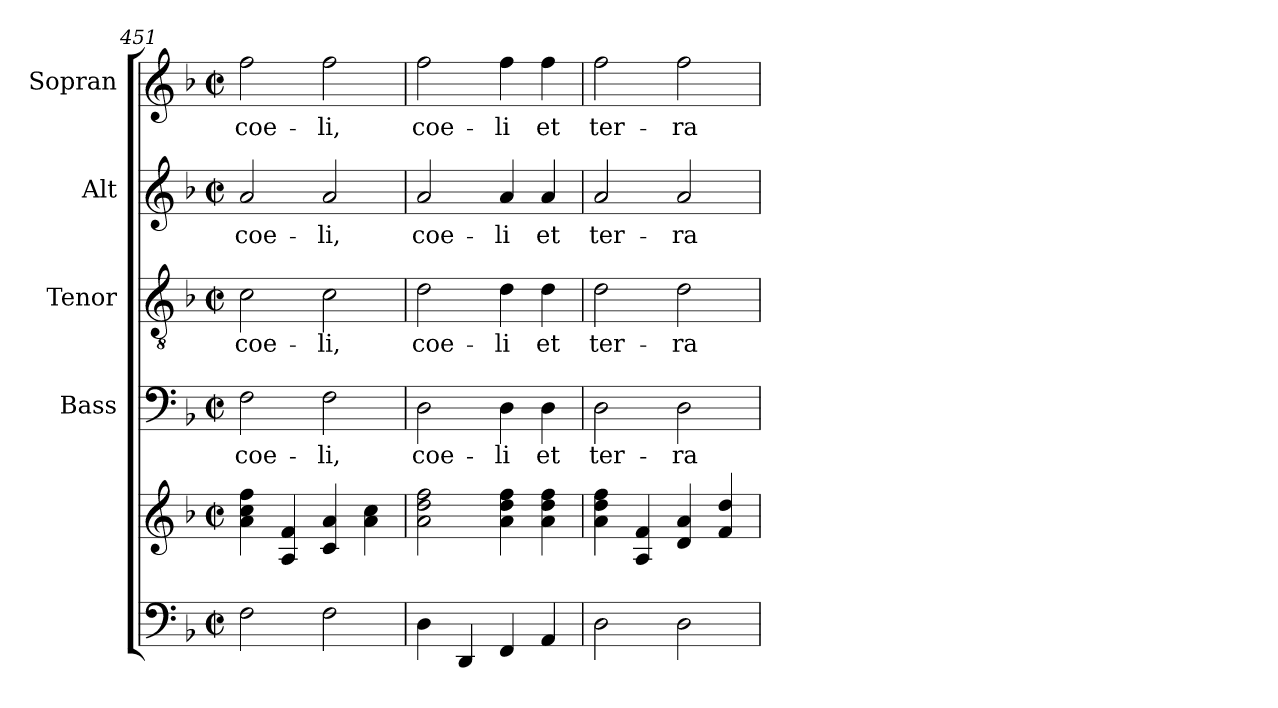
**kern	**kern	**kern	**text	**kern	**text	**kern	**text	**kern	**text
*part5	*part5	*part4	*part4	*part3	*part3	*part2	*part2	*part1	*part1
*staff6	*staff5	*staff4	*staff4	*staff3	*staff3	*staff2	*staff2	*staff1	*staff1
*	*	*I"Bass	*	*I"Tenor	*	*I"Alt	*	*I"Sopran	*
*	*	*I'B.	*	*I'T.	*	*I'A.	*	*I'S.	*
*clefF4	*clefG2	*clefF4	*	*clefGv2	*	*clefG2	*	*clefG2	*
*k[b-]	*k[b-]	*k[b-]	*	*k[b-]	*	*k[b-]	*	*k[b-]	*
*F:	*F:	*F:	*	*F:	*	*F:	*	*F:	*
*M2/2	*M2/2	*M2/2	*	*M2/2	*	*M2/2	*	*M2/2	*
*met(c|)	*met(c|)	*met(c|)	*	*met(c|)	*	*met(c|)	*	*met(c|)	*
=451	=451	=451	=451	=451	=451	=451	=451	=451	=451
!	!	!	!LO:LY:b	!	!LO:LY:b	!	!LO:LY:b	!	!LO:LY:b
2F\	4a\ 4cc\ 4ff\	2F\	coe-	2c\	coe-	2a/	coe-	2ff\	coe-
.	4A/ 4f/	.	.	.	.	.	.	.	.
!	!	!	!LO:LY:b	!	!LO:LY:b	!	!LO:LY:b	!	!LO:LY:b
2F\	4c/ 4a/	2F\	-li,	2c\	-li,	2a/	-li,	2ff\	-li,
.	4a\ 4cc\	.	.	.	.	.	.	.	.
=452	=452	=452	=452	=452	=452	=452	=452	=452	=452
!	!	!	!LO:LY:b	!	!LO:LY:b	!	!LO:LY:b	!	!LO:LY:b
4D\	2a\ 2dd\ 2ff\	2D\	coe-	2d\	coe-	2a/	coe-	2ff\	coe-
4DD/	.	.	.	.	.	.	.	.	.
!	!	!	!LO:LY:b	!	!LO:LY:b	!	!LO:LY:b	!	!LO:LY:b
4FF/	4a\ 4dd\ 4ff\	4D\	-li	4d\	-li	4a/	-li	4ff\	-li
!	!	!	!LO:LY:b	!	!LO:LY:b	!	!LO:LY:b	!	!LO:LY:b
4AA/	4a\ 4dd\ 4ff\	4D\	et	4d\	et	4a/	et	4ff\	et
=453	=453	=453	=453	=453	=453	=453	=453	=453	=453
!	!	!	!LO:LY:b	!	!LO:LY:b	!	!LO:LY:b	!	!LO:LY:b
2D\	4a\ 4dd\ 4ff\	2D\	ter-	2d\	ter-	2a/	ter-	2ff\	ter-
.	4A/ 4f/	.	.	.	.	.	.	.	.
!	!	!	!LO:LY:b	!	!LO:LY:b	!	!LO:LY:b	!	!LO:LY:b
2D\	4d/ 4a/	2D\	-ra	2d\	-ra	2a/	-ra	2ff\	-ra
.	4f/ 4dd/	.	.	.	.	.	.	.	.
=	=	=	=	=	=	=	=	=	=
*-	*-	*-	*-	*-	*-	*-	*-	*-	*-
